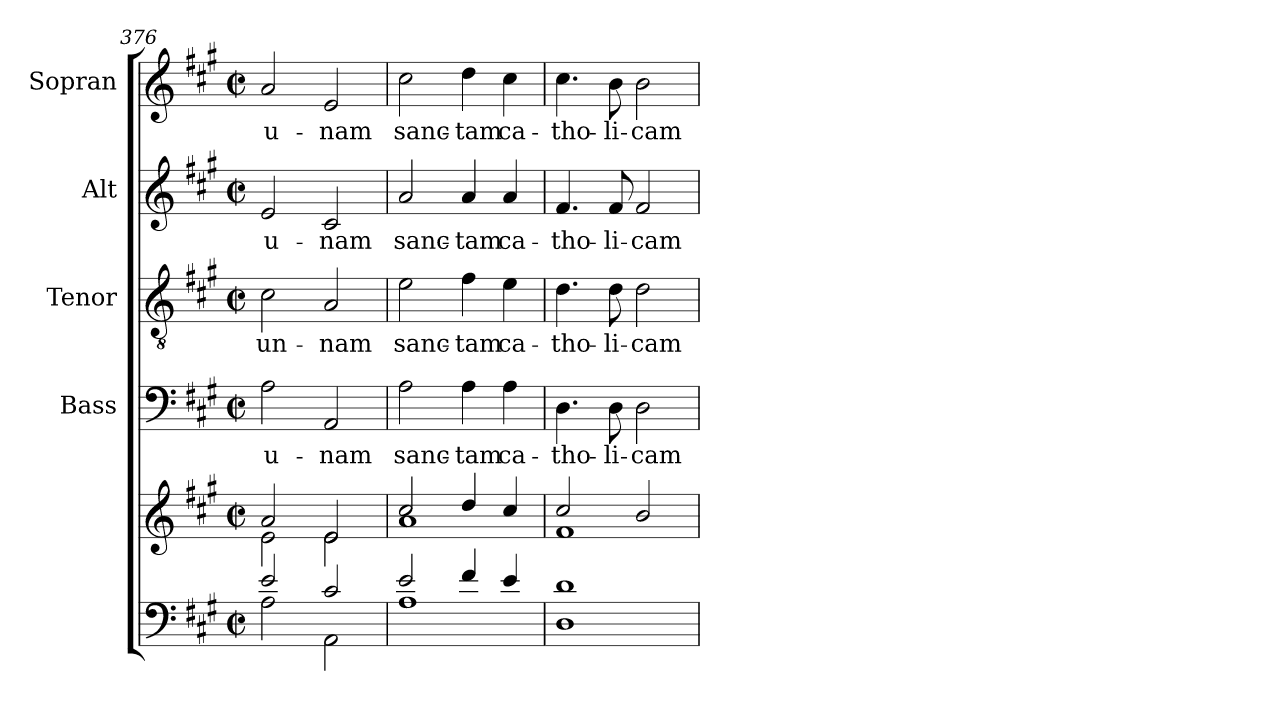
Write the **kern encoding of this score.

**kern	**kern	**kern	**text	**kern	**text	**kern	**text	**kern	**text
*part5	*part5	*part4	*part4	*part3	*part3	*part2	*part2	*part1	*part1
*staff6	*staff5	*staff4	*staff4	*staff3	*staff3	*staff2	*staff2	*staff1	*staff1
*	*	*I"Bass	*	*I"Tenor	*	*I"Alt	*	*I"Sopran	*
*	*	*I'B.	*	*I'T.	*	*I'A.	*	*I'S.	*
*clefF4	*clefG2	*clefF4	*	*clefGv2	*	*clefG2	*	*clefG2	*
*k[f#c#g#]	*k[f#c#g#]	*k[f#c#g#]	*	*k[f#c#g#]	*	*k[f#c#g#]	*	*k[f#c#g#]	*
*A:	*A:	*A:	*	*A:	*	*A:	*	*A:	*
*M2/2	*M2/2	*M2/2	*	*M2/2	*	*M2/2	*	*M2/2	*
*met(c|)	*met(c|)	*met(c|)	*	*met(c|)	*	*met(c|)	*	*met(c|)	*
=376	=376	=376	=376	=376	=376	=376	=376	=376	=376
*^	*^	*	*	*	*	*	*	*	*
!	!	!	!	!	!LO:LY:b	!	!LO:LY:b	!	!LO:LY:b	!	!LO:LY:b
2e/	2A\	2a/	2e\	2A\	u-	2c#\	un-	2e/	u-	2a/	u-
!	!	!	!	!	!LO:LY:b	!	!LO:LY:b	!	!LO:LY:b	!	!LO:LY:b
2c#/	2AA\	2e/	2e\	2AA/	-nam	2A/	-nam	2c#/	-nam	2e/	-nam
=377	=377	=377	=377	=377	=377	=377	=377	=377	=377	=377	=377
!	!	!	!	!	!LO:LY:b	!	!LO:LY:b	!	!LO:LY:b	!	!LO:LY:b
2e/	1A	2cc#/	1a	2A\	sanc-	2e\	sanc-	2a/	sanc-	2cc#\	sanc-
!	!	!	!	!	!LO:LY:b	!	!LO:LY:b	!	!LO:LY:b	!	!LO:LY:b
4f#/	.	4dd/	.	4A\	-tam	4f#\	-tam	4a/	-tam	4dd\	-tam
!	!	!	!	!	!LO:LY:b	!	!LO:LY:b	!	!LO:LY:b	!	!LO:LY:b
4e/	.	4cc#/	.	4A\	ca-	4e\	ca-	4a/	ca-	4cc#\	ca-
=378	=378	=378	=378	=378	=378	=378	=378	=378	=378	=378	=378
!	!	!	!	!	!LO:LY:b	!	!LO:LY:b	!	!LO:LY:b	!	!LO:LY:b
1d	1D	2cc#/	1f#	4.D\	-tho-	4.d\	-tho-	4.f#/	-tho-	4.cc#\	-tho-
!	!	!	!	!	!LO:LY:b	!	!LO:LY:b	!	!LO:LY:b	!	!LO:LY:b
.	.	.	.	8D\	-li-	8d\	-li-	8f#/	-li-	8b\	-li-
!	!	!	!	!	!LO:LY:b	!	!LO:LY:b	!	!LO:LY:b	!	!LO:LY:b
.	.	2b/	.	2D\	-cam	2d\	-cam	2f#/	-cam	2b\	-cam
*v	*v	*	*	*	*	*	*	*	*	*	*
*	*v	*v	*	*	*	*	*	*	*	*
=	=	=	=	=	=	=	=	=	=
*-	*-	*-	*-	*-	*-	*-	*-	*-	*-
